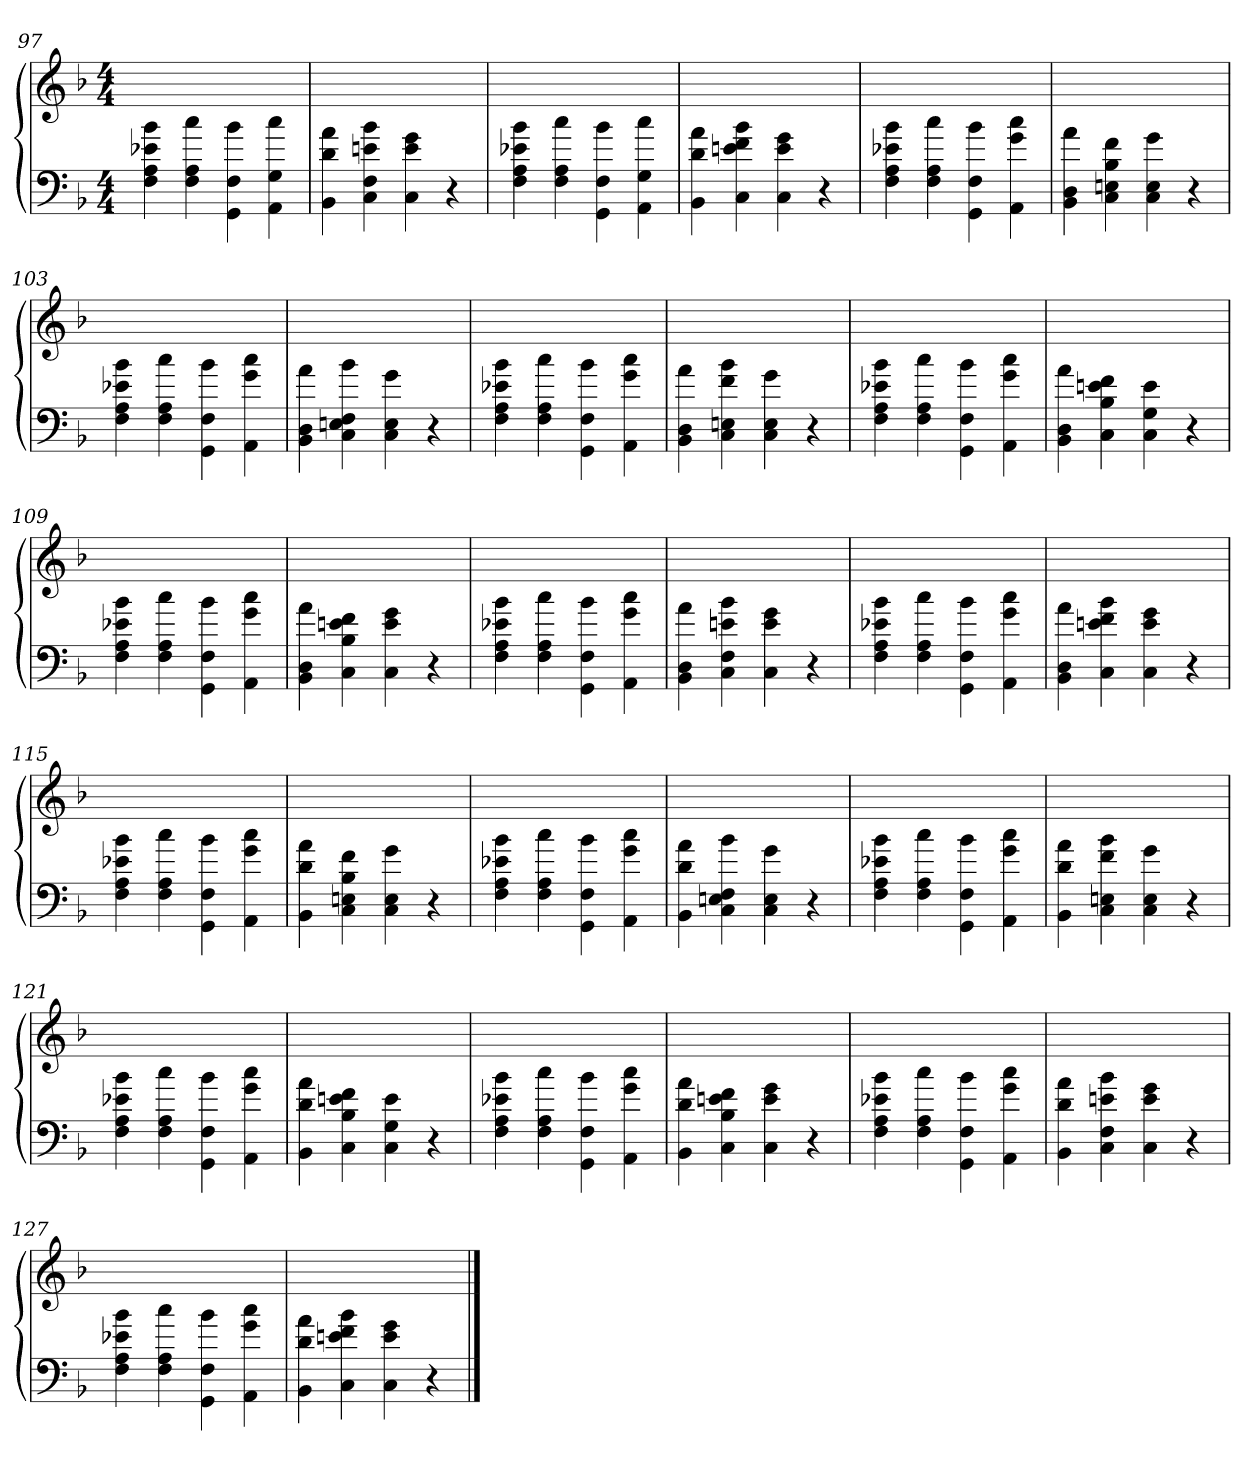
**kern	**kern
*part2	*part1
*staff2	*staff1
*clefF4	*clefG2
*k[b-]	*k[b-]
*F:	*F:
*M4/4	*M4/4
=97	=97
4F 4A 4e-X 4b-	1ryy
4F 4A 4cc	.
4GG 4F 4b-	.
4AA 4G 4cc	.
=98	=98
4BB- 4d 4a	1ryy
4C 4F 4en 4b-	.
4C 4e 4g	.
4r	.
=99	=99
4F 4A 4e-X 4b-	1ryy
4F 4A 4cc	.
4GG 4F 4b-	.
4AA 4G 4cc	.
=100	=100
4BB- 4d 4a	1ryy
4C 4en 4f 4b-	.
4C 4e 4g	.
4r	.
=101	=101
4F 4A 4e-X 4b-	1ryy
4F 4A 4cc	.
4GG 4F 4b-	.
4AA 4g 4cc	.
=102	=102
4BB- 4D 4a	1ryy
4C 4En 4B- 4f	.
4C 4E 4g	.
4r	.
=103	=103
4F 4A 4e-X 4b-	1ryy
4F 4A 4cc	.
4GG 4F 4b-	.
4AA 4g 4cc	.
=104	=104
4BB- 4D 4a	1ryy
4C 4En 4F 4b-	.
4C 4E 4g	.
4r	.
=105	=105
4F 4A 4e-X 4b-	1ryy
4F 4A 4cc	.
4GG 4F 4b-	.
4AA 4g 4cc	.
=106	=106
4BB- 4D 4a	1ryy
4C 4En 4f 4b-	.
4C 4E 4g	.
4r	.
=107	=107
4F 4A 4e-X 4b-	1ryy
4F 4A 4cc	.
4GG 4F 4b-	.
4AA 4g 4cc	.
=108	=108
4BB- 4D 4a	1ryy
4C 4B- 4en 4f	.
4C 4G 4e	.
4r	.
=109	=109
4F 4A 4e-X 4b-	1ryy
4F 4A 4cc	.
4GG 4F 4b-	.
4AA 4g 4cc	.
=110	=110
4BB- 4D 4a	1ryy
4C 4B- 4en 4f	.
4C 4e 4g	.
4r	.
=111	=111
4F 4A 4e-X 4b-	1ryy
4F 4A 4cc	.
4GG 4F 4b-	.
4AA 4g 4cc	.
=112	=112
4BB- 4D 4a	1ryy
4C 4F 4en 4b-	.
4C 4e 4g	.
4r	.
=113	=113
4F 4A 4e-X 4b-	1ryy
4F 4A 4cc	.
4GG 4F 4b-	.
4AA 4g 4cc	.
=114	=114
4BB- 4D 4a	1ryy
4C 4en 4f 4b-	.
4C 4e 4g	.
4r	.
=115	=115
4F 4A 4e-X 4b-	1ryy
4F 4A 4cc	.
4GG 4F 4b-	.
4AA 4g 4cc	.
=116	=116
4BB- 4d 4a	1ryy
4C 4En 4B- 4f	.
4C 4E 4g	.
4r	.
=117	=117
4F 4A 4e-X 4b-	1ryy
4F 4A 4cc	.
4GG 4F 4b-	.
4AA 4g 4cc	.
=118	=118
4BB- 4d 4a	1ryy
4C 4En 4F 4b-	.
4C 4E 4g	.
4r	.
=119	=119
4F 4A 4e-X 4b-	1ryy
4F 4A 4cc	.
4GG 4F 4b-	.
4AA 4g 4cc	.
=120	=120
4BB- 4d 4a	1ryy
4C 4En 4f 4b-	.
4C 4E 4g	.
4r	.
=121	=121
4F 4A 4e-X 4b-	1ryy
4F 4A 4cc	.
4GG 4F 4b-	.
4AA 4g 4cc	.
=122	=122
4BB- 4d 4a	1ryy
4C 4B- 4en 4f	.
4C 4G 4e	.
4r	.
=123	=123
4F 4A 4e-X 4b-	1ryy
4F 4A 4cc	.
4GG 4F 4b-	.
4AA 4g 4cc	.
=124	=124
4BB- 4d 4a	1ryy
4C 4B- 4en 4f	.
4C 4e 4g	.
4r	.
=125	=125
4F 4A 4e-X 4b-	1ryy
4F 4A 4cc	.
4GG 4F 4b-	.
4AA 4g 4cc	.
=126	=126
4BB- 4d 4a	1ryy
4C 4F 4en 4b-	.
4C 4e 4g	.
4r	.
=127	=127
4F 4A 4e-X 4b-	1ryy
4F 4A 4cc	.
4GG 4F 4b-	.
4AA 4g 4cc	.
=128	=128
4BB- 4d 4a	1ryy
4C 4en 4f 4b-	.
4C 4e 4g	.
4r	.
==	==
*-	*-
